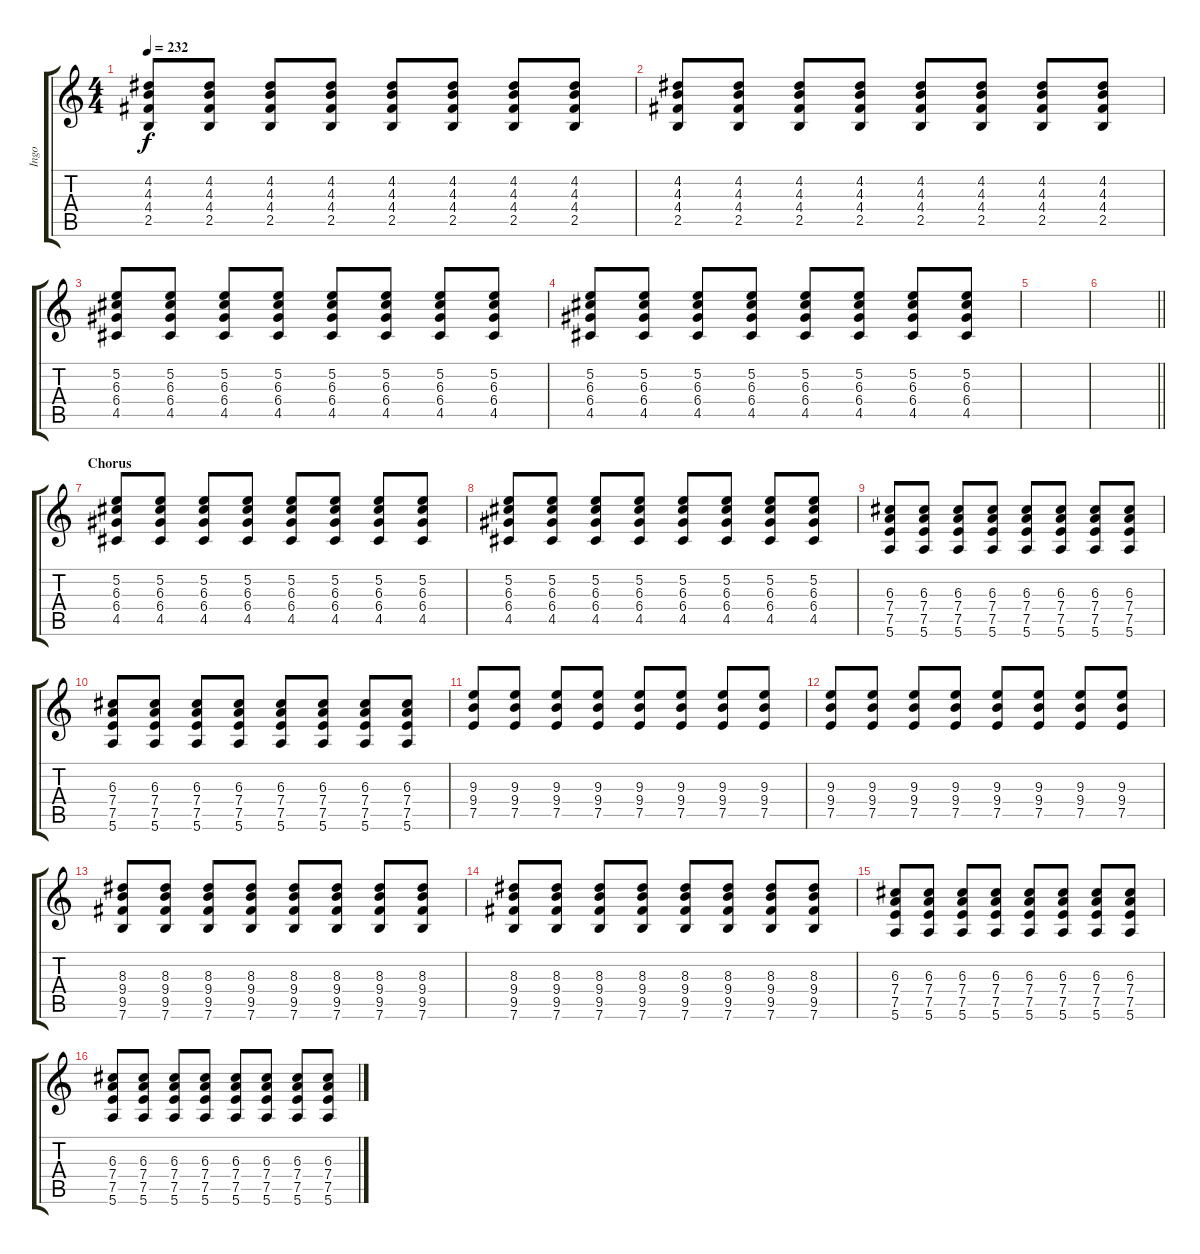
\track ("Ingo" "Ingo") {instrument electricguitarclean}
\staff {score tabs}
\tuning (E4 B3 G3 D3 A2 E2) {hide}
\ts (4 4)
\tempo 232
\clef g2
\ks c
(4.2 4.3 4.4 2.5).8{dy f} (4.2 4.3 4.4 2.5).8 (4.2 4.3 4.4 2.5).8 (4.2 4.3 4.4 2.5).8 (4.2 4.3 4.4 2.5).8 (4.2 4.3 4.4 2.5).8 (4.2 4.3 4.4 2.5).8 (4.2 4.3 4.4 2.5).8 |
(4.2 4.3 4.4 2.5).8 (4.2 4.3 4.4 2.5).8 (4.2 4.3 4.4 2.5).8 (4.2 4.3 4.4 2.5).8 (4.2 4.3 4.4 2.5).8 (4.2 4.3 4.4 2.5).8 (4.2 4.3 4.4 2.5).8 (4.2 4.3 4.4 2.5).8 |
(5.2 6.3 6.4 4.5).8 (5.2 6.3 6.4 4.5).8 (5.2 6.3 6.4 4.5).8 (5.2 6.3 6.4 4.5).8 (5.2 6.3 6.4 4.5).8 (5.2 6.3 6.4 4.5).8 (5.2 6.3 6.4 4.5).8 (5.2 6.3 6.4 4.5).8 |
(5.2 6.3 6.4 4.5).8 (5.2 6.3 6.4 4.5).8 (5.2 6.3 6.4 4.5).8 (5.2 6.3 6.4 4.5).8 (5.2 6.3 6.4 4.5).8 (5.2 6.3 6.4 4.5).8 (5.2 6.3 6.4 4.5).8 (5.2 6.3 6.4 4.5).8 |
|
\barLineRight lightlight
|
\section ("" "Chorus")
(5.2 6.3 6.4 4.5).8{volume 10 instrument distortionguitar} (5.2 6.3 6.4 4.5).8 (5.2 6.3 6.4 4.5).8 (5.2 6.3 6.4 4.5).8 (5.2 6.3 6.4 4.5).8 (5.2 6.3 6.4 4.5).8 (5.2 6.3 6.4 4.5).8 (5.2 6.3 6.4 4.5).8 |
(5.2 6.3 6.4 4.5).8{instrument distortionguitar} (5.2 6.3 6.4 4.5).8 (5.2 6.3 6.4 4.5).8 (5.2 6.3 6.4 4.5).8 (5.2 6.3 6.4 4.5).8 (5.2 6.3 6.4 4.5).8 (5.2 6.3 6.4 4.5).8 (5.2 6.3 6.4 4.5).8 |
(6.3 7.4 7.5 5.6).8 (6.3 7.4 7.5 5.6).8 (6.3 7.4 7.5 5.6).8 (6.3 7.4 7.5 5.6).8 (6.3 7.4 7.5 5.6).8 (6.3 7.4 7.5 5.6).8 (6.3 7.4 7.5 5.6).8 (6.3 7.4 7.5 5.6).8 |
(6.3 7.4 7.5 5.6).8 (6.3 7.4 7.5 5.6).8 (6.3 7.4 7.5 5.6).8 (6.3 7.4 7.5 5.6).8 (6.3 7.4 7.5 5.6).8 (6.3 7.4 7.5 5.6).8 (6.3 7.4 7.5 5.6).8 (6.3 7.4 7.5 5.6).8 |
(9.3 9.4 7.5).8 (9.3 9.4 7.5).8 (9.3 9.4 7.5).8 (9.3 9.4 7.5).8 (9.3 9.4 7.5).8 (9.3 9.4 7.5).8 (9.3 9.4 7.5).8 (9.3 9.4 7.5).8 |
(9.3 9.4 7.5).8 (9.3 9.4 7.5).8 (9.3 9.4 7.5).8 (9.3 9.4 7.5).8 (9.3 9.4 7.5).8 (9.3 9.4 7.5).8 (9.3 9.4 7.5).8 (9.3 9.4 7.5).8 |
(8.3 9.4 9.5 7.6).8 (8.3 9.4 9.5 7.6).8 (8.3 9.4 9.5 7.6).8 (8.3 9.4 9.5 7.6).8 (8.3 9.4 9.5 7.6).8 (8.3 9.4 9.5 7.6).8 (8.3 9.4 9.5 7.6).8 (8.3 9.4 9.5 7.6).8 |
(8.3 9.4 9.5 7.6).8 (8.3 9.4 9.5 7.6).8 (8.3 9.4 9.5 7.6).8 (8.3 9.4 9.5 7.6).8 (8.3 9.4 9.5 7.6).8 (8.3 9.4 9.5 7.6).8 (8.3 9.4 9.5 7.6).8 (8.3 9.4 9.5 7.6).8 |
(6.3 7.4 7.5 5.6).8 (6.3 7.4 7.5 5.6).8 (6.3 7.4 7.5 5.6).8 (6.3 7.4 7.5 5.6).8 (6.3 7.4 7.5 5.6).8 (6.3 7.4 7.5 5.6).8 (6.3 7.4 7.5 5.6).8 (6.3 7.4 7.5 5.6).8 |
(6.3 7.4 7.5 5.6).8 (6.3 7.4 7.5 5.6).8 (6.3 7.4 7.5 5.6).8 (6.3 7.4 7.5 5.6).8 (6.3 7.4 7.5 5.6).8 (6.3 7.4 7.5 5.6).8 (6.3 7.4 7.5 5.6).8 (6.3 7.4 7.5 5.6).8
